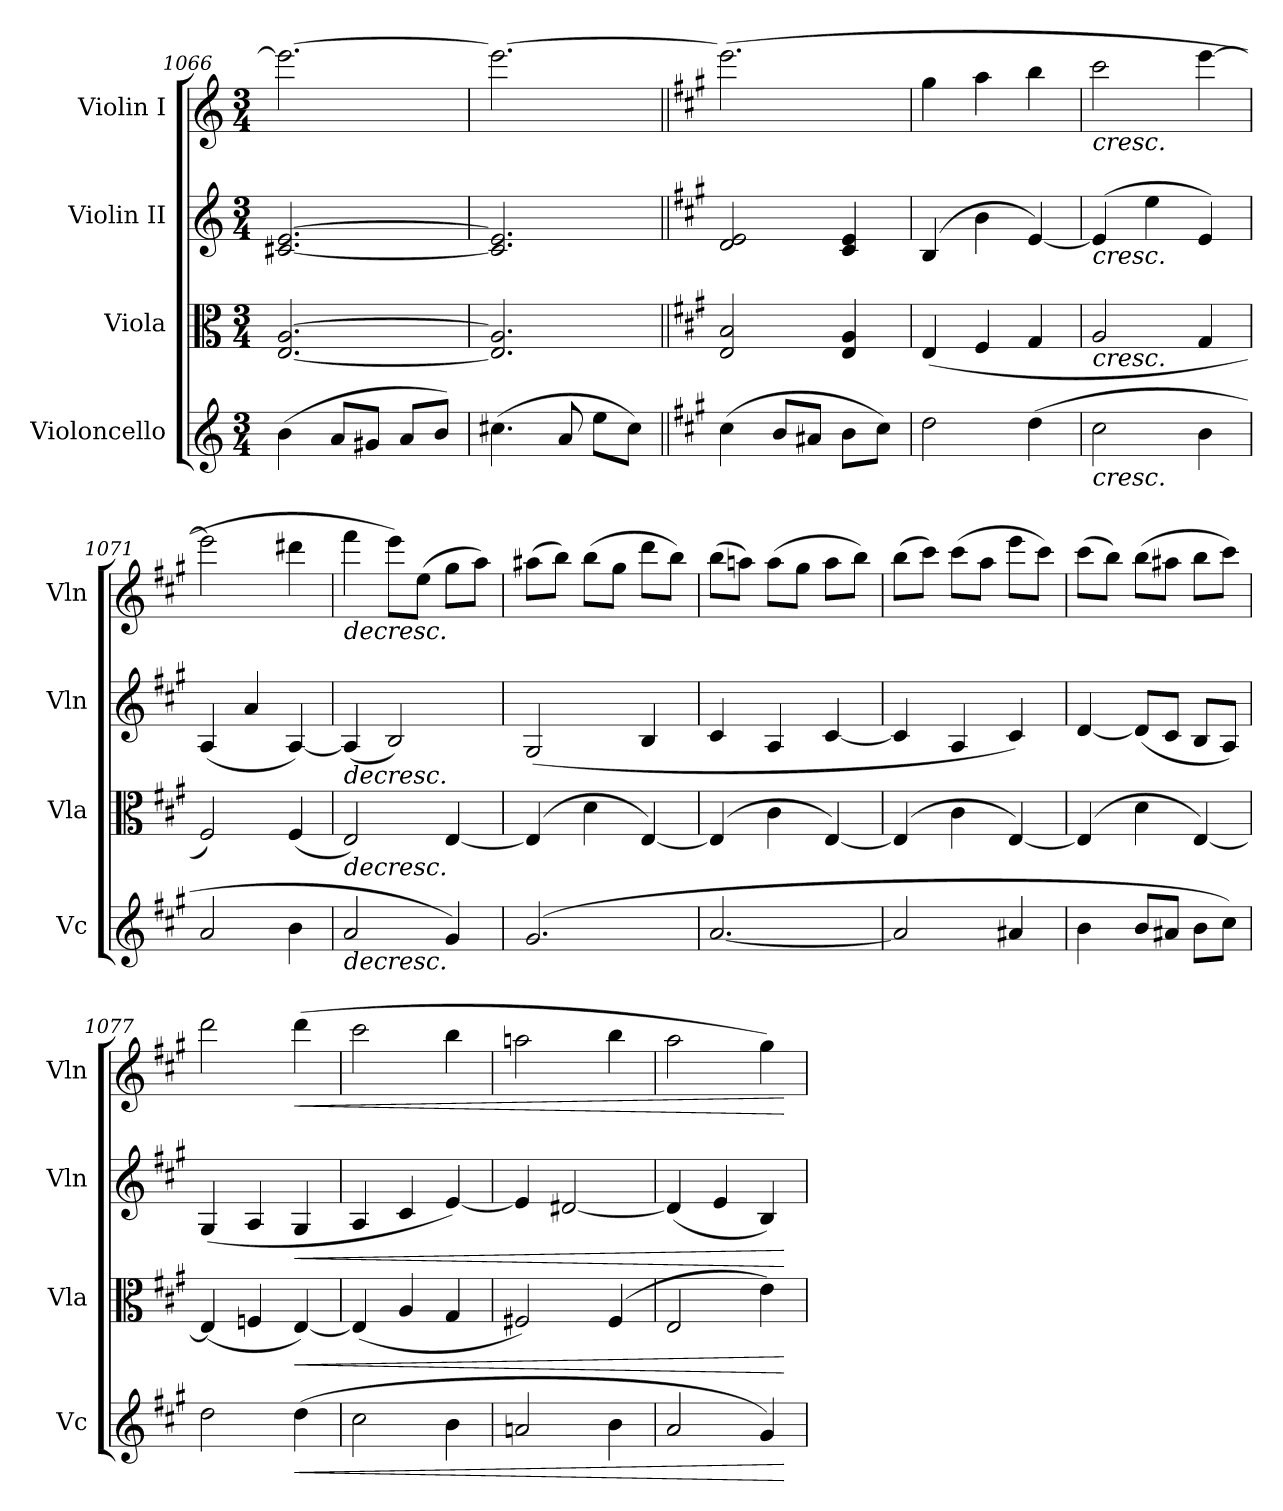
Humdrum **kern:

**kern	**dynam	**kern	**dynam	**kern	**dynam	**kern	**dynam
*part4	*part4	*part3	*part3	*part2	*part2	*part1	*part1
*staff4	*staff4	*staff3	*staff3	*staff2	*staff2	*staff1	*staff1
*I"Violoncello	*	*I"Viola	*	*I"Violin II	*	*I"Violin I	*
*I'Vc	*	*I'Vla	*	*I'Vln	*	*I'Vln	*
*clefG2	*	*clefC3	*	*clefG2	*	*clefG2	*
*k[]	*	*k[]	*	*k[]	*	*k[]	*
*M3/4	*	*M3/4	*	*M3/4	*	*M3/4	*
=1066	=1066	=1066	=1066	=1066	=1066	=1066	=1066
(>4b\	.	[2.E/ [2.A/	.	[2.c#X/ [2.e/	.	2.eee\_	.
8a/L	.	.	.	.	.	.	.
8g#X/J	.	.	.	.	.	.	.
8a/L	.	.	.	.	.	.	.
8b/J)	.	.	.	.	.	.	.
=1067	=1067	=1067	=1067	=1067	=1067	=1067	=1067
(>4.cc#X\	.	2.E/] 2.A/]	.	2.c#/] 2.e/]	.	2.eee\_	.
8a/	.	.	.	.	.	.	.
8ee\L	.	.	.	.	.	.	.
8cc#\J)	.	.	.	.	.	.	.
=1068||	=1068||	=1068||	=1068||	=1068||	=1068||	=1068||	=1068||
*k[f#c#g#]	*	*k[f#c#g#]	*	*k[f#c#g#]	*	*k[f#c#g#]	*
(>4cc#\	.	2E/ 2B/	.	2d/ 2e/	.	(>2.eee\]	.
8b/L	.	.	.	.	.	.	.
8a#X/J	.	.	.	.	.	.	.
8b\L	.	4E/ 4A/	.	4c#/ 4e/	.	.	.
8cc#\J)	.	.	.	.	.	.	.
=1069	=1069	=1069	=1069	=1069	=1069	=1069	=1069
2dd\	.	(<4E/	.	(>4B/	.	4gg#\	.
.	.	4F#/	.	4b\	.	4aa\	.
(>4dd\	.	4G#/	.	[4e/)	.	4bb\	.
=1070	=1070	=1070	=1070	=1070	=1070	=1070	=1070
!	!LO:HP:b	!	!LO:HP:b	!	!LO:HP:b	!	!LO:HP:b
2cc#\	<	2A/	<	(>4e/]	<	2ccc#\	<
.	.	.	.	4ee\	.	.	.
4b\	.	4G#/	.	4e/)	.	[4eee\	.
=1071	=1071	=1071	=1071	=1071	=1071	=1071	=1071
2a/	.	2F#/)	.	(<4A/	.	2eee\]	.
.	.	.	.	4a/	.	.	.
4b\	.	(<4F#/	.	[4A/)	.	4ddd#X\	.
=1072	=1072	=1072	=1072	=1072	=1072	=1072	=1072
!	!LO:HP:b	!	!LO:HP:b	!	!LO:HP:b	!	!LO:HP:b
2a/	>	2E/)	>	(<4A/]	>	4fff#\	>
.	.	.	.	2B/)	.	8eee\L)	.
.	.	.	.	.	.	(>8ee\J	.
4g#/)	.	[4E/	.	.	.	8gg#\L	.
.	.	.	.	.	.	8aa\J)	.
.	[	.	[	.	[	.	[
=1073	=1073	=1073	=1073	=1073	=1073	=1073	=1073
(>2.g#/	.	(>4E/]	.	(<2G#/	.	(>8aa#X\L	.
.	.	.	.	.	.	8bb\J)	.
.	.	4d\	.	.	.	(>8bb\L	.
.	.	.	.	.	.	8gg#\J	.
.	.	[4E/)	.	4B/	.	8ddd\L	.
.	.	.	.	.	.	8bb\J)	.
=1074	=1074	=1074	=1074	=1074	=1074	=1074	=1074
[2.a/	.	(>4E/]	.	4c#/	.	(>8bb\L	.
.	.	.	.	.	.	8aan\J)	.
.	.	4c#\	.	4A/	.	(>8aa\L	.
.	.	.	.	.	.	8gg#\J	.
.	.	[4E/)	.	[4c#/	.	8aa\L	.
.	.	.	.	.	.	8bb\J)	.
=1075	=1075	=1075	=1075	=1075	=1075	=1075	=1075
2a/]	.	(>4E/]	.	4c#/]	.	(>8bb\L	.
.	.	.	.	.	.	8ccc#\J)	.
.	.	4c#\	.	4A/	.	(>8ccc#\L	.
.	.	.	.	.	.	8aa\J	.
4a#X/	.	[4E/)	.	4c#/)	.	8eee\L	.
.	.	.	.	.	.	8ccc#\J)	.
=1076	=1076	=1076	=1076	=1076	=1076	=1076	=1076
4b\	.	(>4E/]	.	[4d/	.	(>8ccc#\L	.
.	.	.	.	.	.	8bb\J)	.
8b/L	.	4d\	.	(<8d/L]	.	(>8bb\L	.
8a#X/J	.	.	.	8c#/J	.	8aa#X\J	.
8b\L	.	[4E/)	.	8B/L	.	8bb\L	.
8cc#\J)	.	.	.	8A/J)	.	8ccc#\J)	.
=1077	=1077	=1077	=1077	=1077	=1077	=1077	=1077
2dd\	.	(<4E/]	.	(<4G#/	.	2ddd\	.
.	.	4Fn/	.	4A/	.	.	.
!	!LO:HP:b	!	!LO:HP:b	!	!LO:HP:b	!	!LO:HP:b
(>4dd\	<	[4E/)	<	4G#/	<	(>4ddd\	<
=1078	=1078	=1078	=1078	=1078	=1078	=1078	=1078
2cc#\	.	(<4E/]	.	4A/	.	2ccc#\	.
.	.	4A/	.	4c#/	.	.	.
4b\	.	4G#/	.	[4e/)	.	4bb\	.
=1079	=1079	=1079	=1079	=1079	=1079	=1079	=1079
2an/	.	2F#X/)	.	4e/]	.	2aan\	.
.	.	.	.	[2d#X/	.	.	.
4b\	.	(>4F#/	.	.	.	4bb\	.
.	]	.	]	.	]	.	]
=1080	=1080	=1080	=1080	=1080	=1080	=1080	=1080
2a/	.	2E/	.	(<4d#/]	.	2aa\	.
.	.	.	.	4e/	.	.	.
4g#/)	.	4e\)	.	4B/)	.	4gg#\)	.
.	[	.	[	.	[	.	[
=	=	=	=	=	=	=	=
*-	*-	*-	*-	*-	*-	*-	*-
